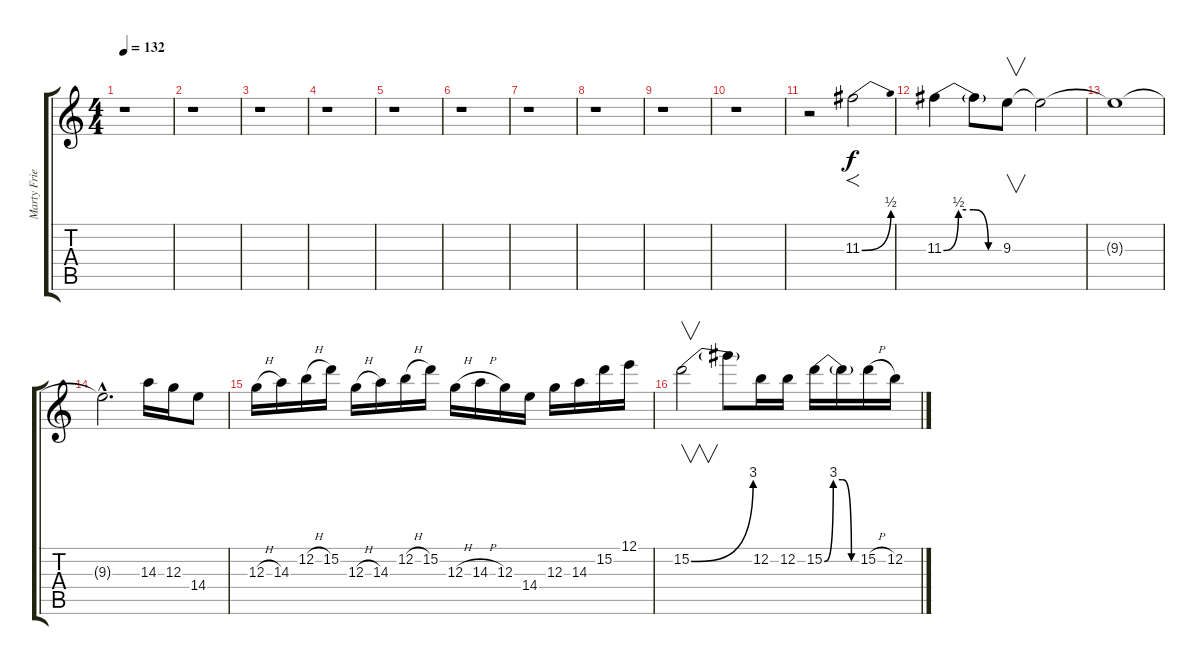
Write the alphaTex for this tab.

\track ("Marty Friedman (Disto Gtr)" "Marty Frie") {instrument distortionguitar}
\staff {score tabs}
\tuning (E4 B3 G3 D3 A2 E2) {hide}
\ts (4 4)
\tempo 132
\clef g2
\ks c
r.1{dy f} |
r.1 |
r.1 |
r.1 |
r.1 |
r.1 |
r.1 |
r.1 |
r.1 |
r.1 |
r.2 11.3{be (bend 0 0 60 2)}.2{f} |
11.3{be (custom 0 0 15 2 30 2 45 0 60 0)}.4 11.3{t}.8 9.3.8{v} 9.3{t}.2 |
9.3{t}.1 |
9.3{hac t}.2{d} 14.3.16 12.3.16 14.4.8 |
12.3{h}.16 14.3.16 12.2{h}.16 15.2.16 12.3{h}.16 14.3.16 12.2{h}.16 15.2.16 12.3{h}.16 14.3{h}.16 12.3.16 14.4.16 12.3.16 14.3.16 15.2.16 12.1.16 |
15.2{be (bend 0 0 60 12)}.2{v} 15.2{t}.8 12.2.16 12.2.16 15.2{be (custom 0 0 15 12 30 12 45 0 60 0)}.16 15.2{t}.16 15.2{h}.16 12.2.16
